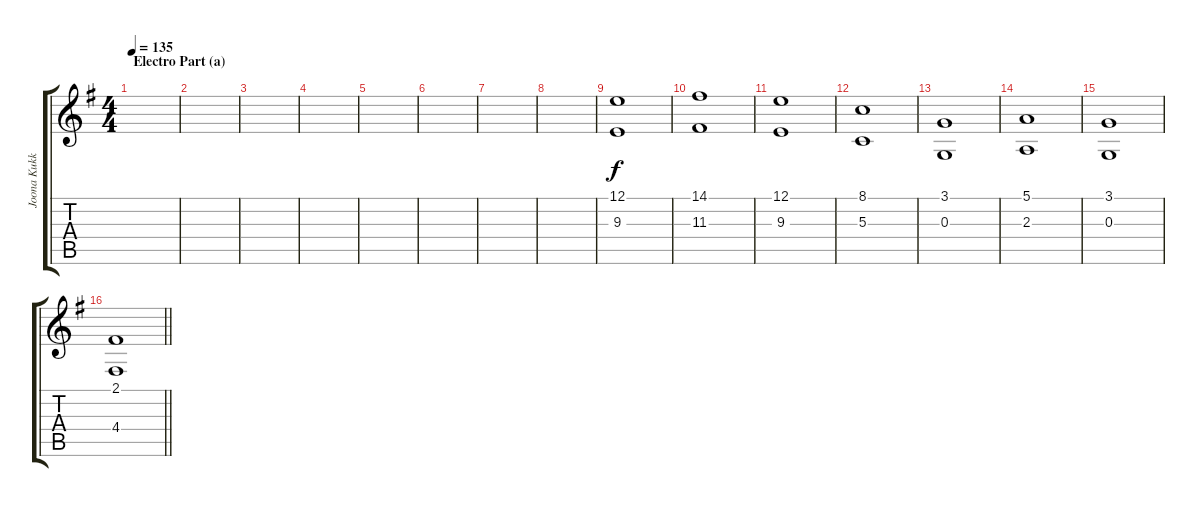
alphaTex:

\track ("Joona Kukkola (strings pad)" "Joona Kukk") {instrument stringensemble1}
\staff {score tabs}
\tuning (E4 B3 G3 D3 A2 E2) {hide}
\ts (4 4)
\section ("" "Electro Part (a)")
\tempo 135
\clef g2
\ks eminor
|
|
|
|
|
|
|
|
(12.1 9.3).1 |
(14.1 11.3).1 |
(12.1 9.3).1 |
(8.1 5.3).1 |
(3.1 0.3).1 |
(5.1 2.3).1 |
(3.1 0.3).1 |
\barLineRight lightlight
(2.1 4.4).1
